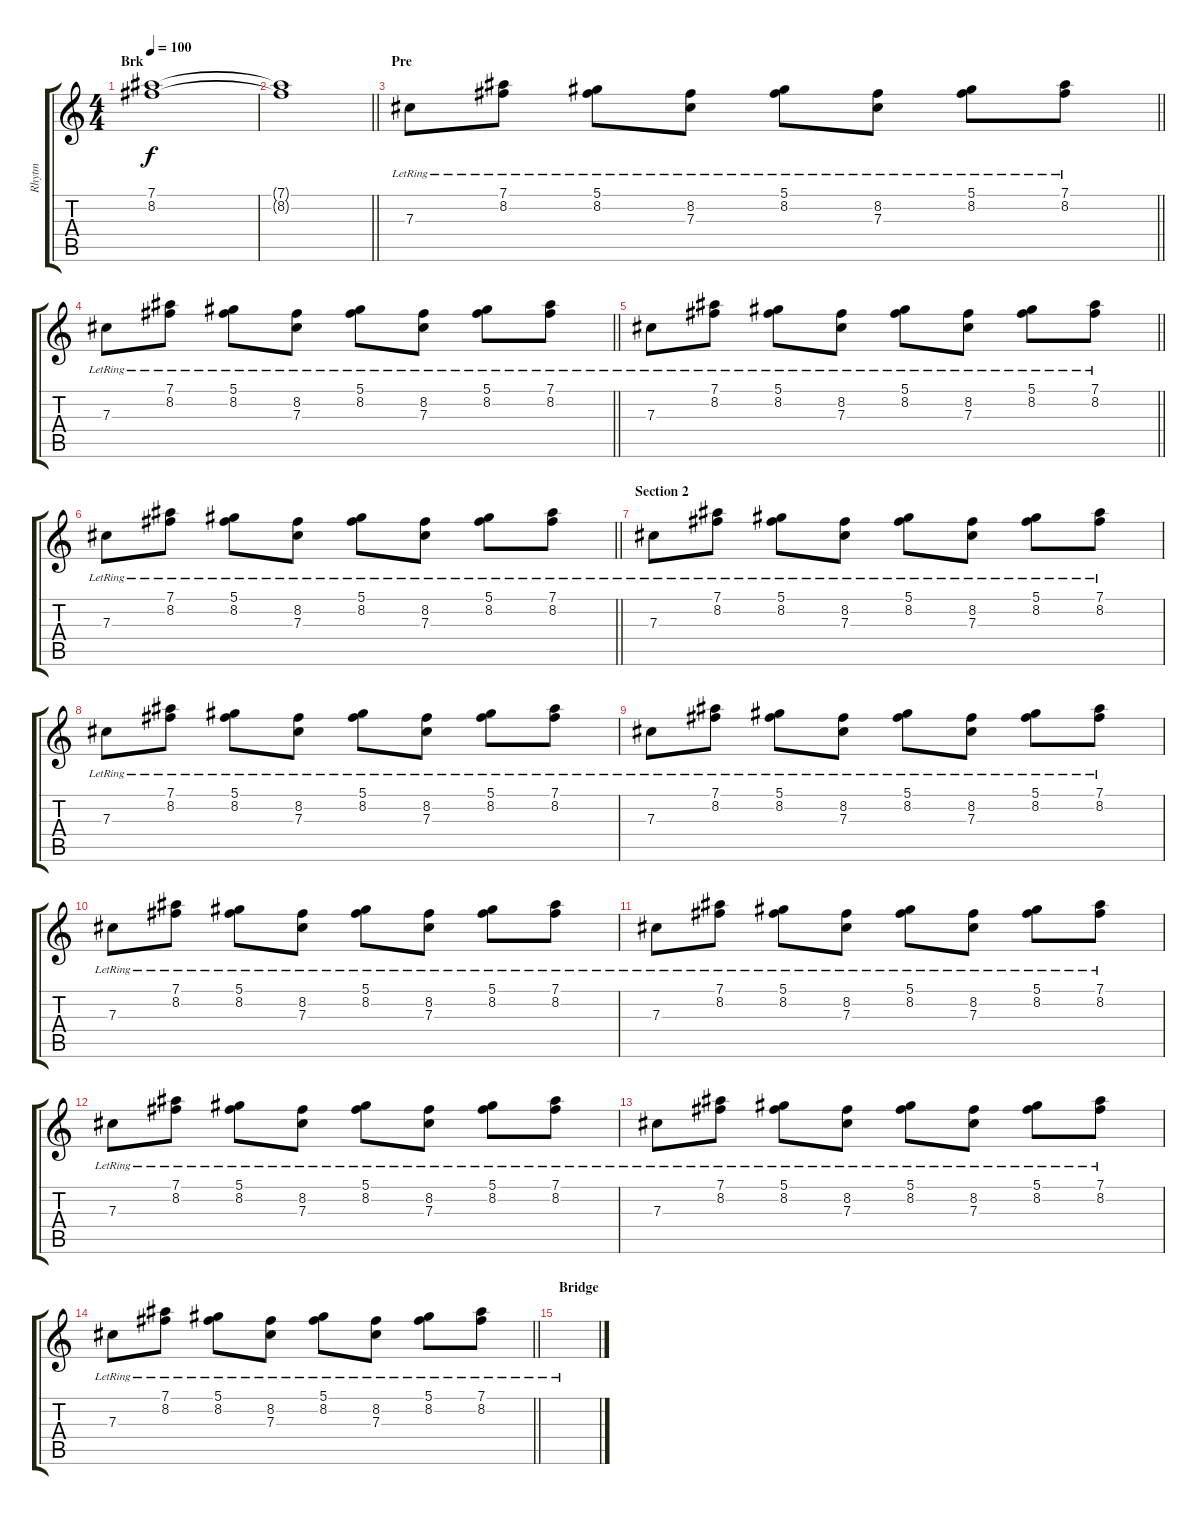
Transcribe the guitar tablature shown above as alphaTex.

\track ("Rhytm" "Rhytm") {instrument electricguitarclean}
\staff {score tabs}
\tuning (Eb4 Bb3 Gb3 Db3 Ab2 Eb2) {hide}
\ts (4 4)
\section ("" "Brk")
\tempo 100
\clef g2
\ks c
(7.1{t} 8.2{t}).1{dy f} |
\barLineRight lightlight
(7.1{t} 8.2{t}).1 |
\section ("" "Pre")
\barLineRight lightlight
7.3{lr}.8 (7.1{lr} 8.2{lr}).8 (5.1{lr} 8.2{lr}).8 (8.2{lr} 7.3{lr}).8 (5.1{lr} 8.2{lr}).8 (8.2{lr} 7.3{lr}).8 (5.1{lr} 8.2{lr}).8 (7.1{lr} 8.2{lr}).8 |
\barLineRight lightlight
7.3{lr}.8 (7.1{lr} 8.2{lr}).8 (5.1{lr} 8.2{lr}).8 (8.2{lr} 7.3{lr}).8 (5.1{lr} 8.2{lr}).8 (8.2{lr} 7.3{lr}).8 (5.1{lr} 8.2{lr}).8 (7.1{lr} 8.2{lr}).8 |
\barLineRight lightlight
7.3{lr}.8 (7.1{lr} 8.2{lr}).8 (5.1{lr} 8.2{lr}).8 (8.2{lr} 7.3{lr}).8 (5.1{lr} 8.2{lr}).8 (8.2{lr} 7.3{lr}).8 (5.1{lr} 8.2{lr}).8 (7.1{lr} 8.2{lr}).8 |
\barLineRight lightlight
7.3{lr}.8 (7.1{lr} 8.2{lr}).8 (5.1{lr} 8.2{lr}).8 (8.2{lr} 7.3{lr}).8 (5.1{lr} 8.2{lr}).8 (8.2{lr} 7.3{lr}).8 (5.1{lr} 8.2{lr}).8 (7.1{lr} 8.2{lr}).8 |
\section ("" "Section 2")
7.3{lr}.8 (7.1{lr} 8.2{lr}).8 (5.1{lr} 8.2{lr}).8 (8.2{lr} 7.3{lr}).8 (5.1{lr} 8.2{lr}).8 (8.2{lr} 7.3{lr}).8 (5.1{lr} 8.2{lr}).8 (7.1{lr} 8.2{lr}).8 |
7.3{lr}.8 (7.1{lr} 8.2{lr}).8 (5.1{lr} 8.2{lr}).8 (8.2{lr} 7.3{lr}).8 (5.1{lr} 8.2{lr}).8 (8.2{lr} 7.3{lr}).8 (5.1{lr} 8.2{lr}).8 (7.1{lr} 8.2{lr}).8 |
7.3{lr}.8 (7.1{lr} 8.2{lr}).8 (5.1{lr} 8.2{lr}).8 (8.2{lr} 7.3{lr}).8 (5.1{lr} 8.2{lr}).8 (8.2{lr} 7.3{lr}).8 (5.1{lr} 8.2{lr}).8 (7.1{lr} 8.2{lr}).8 |
7.3{lr}.8 (7.1{lr} 8.2{lr}).8 (5.1{lr} 8.2{lr}).8 (8.2{lr} 7.3{lr}).8 (5.1{lr} 8.2{lr}).8 (8.2{lr} 7.3{lr}).8 (5.1{lr} 8.2{lr}).8 (7.1{lr} 8.2{lr}).8 |
7.3{lr}.8 (7.1{lr} 8.2{lr}).8 (5.1{lr} 8.2{lr}).8 (8.2{lr} 7.3{lr}).8 (5.1{lr} 8.2{lr}).8 (8.2{lr} 7.3{lr}).8 (5.1{lr} 8.2{lr}).8 (7.1{lr} 8.2{lr}).8 |
7.3{lr}.8 (7.1{lr} 8.2{lr}).8 (5.1{lr} 8.2{lr}).8 (8.2{lr} 7.3{lr}).8 (5.1{lr} 8.2{lr}).8 (8.2{lr} 7.3{lr}).8 (5.1{lr} 8.2{lr}).8 (7.1{lr} 8.2{lr}).8 |
7.3{lr}.8 (7.1{lr} 8.2{lr}).8 (5.1{lr} 8.2{lr}).8 (8.2{lr} 7.3{lr}).8 (5.1{lr} 8.2{lr}).8 (8.2{lr} 7.3{lr}).8 (5.1{lr} 8.2{lr}).8 (7.1{lr} 8.2{lr}).8 |
\barLineRight lightlight
7.3{lr}.8 (7.1{lr} 8.2{lr}).8 (5.1{lr} 8.2{lr}).8 (8.2{lr} 7.3{lr}).8 (5.1{lr} 8.2{lr}).8 (8.2{lr} 7.3{lr}).8 (5.1{lr} 8.2{lr}).8 (7.1{lr} 8.2{lr}).8 |
\section ("" "Bridge")
